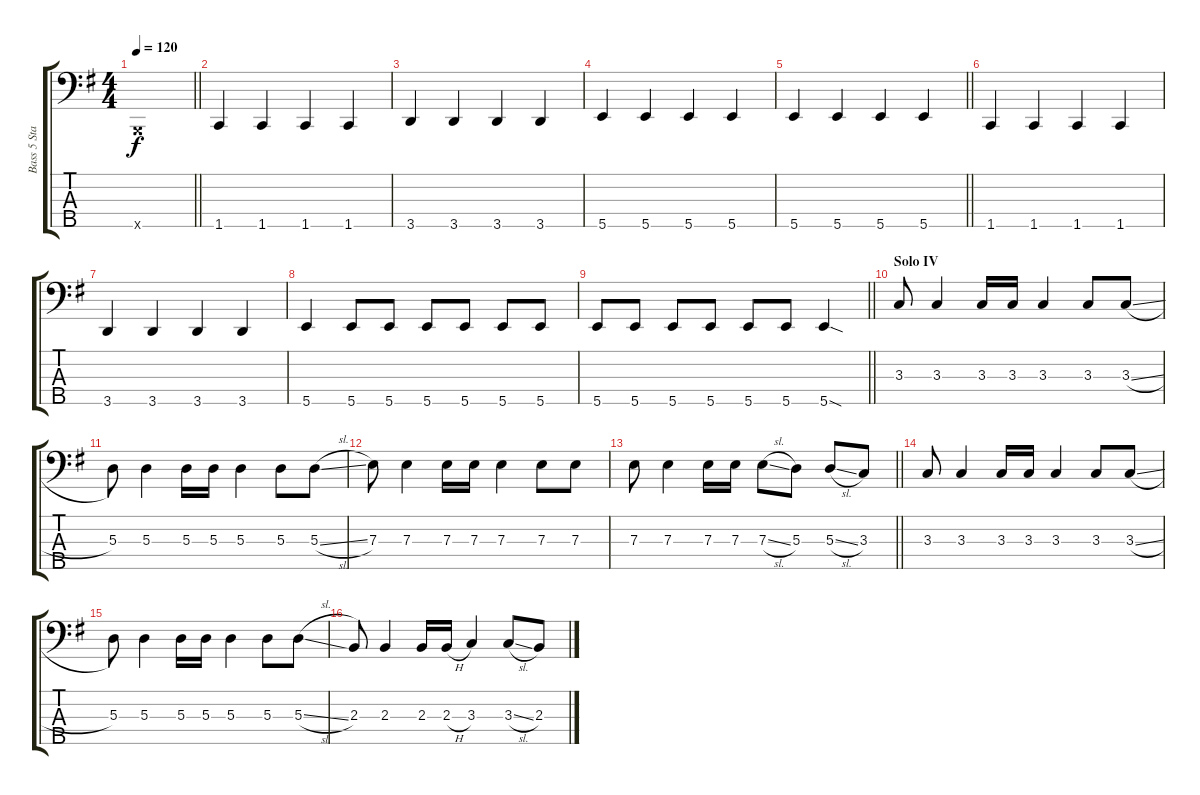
\track ("Bass 5 Standard" "Bass 5 Sta") {instrument electricbassfinger}
\staff {score tabs}
\tuning (G2 D2 A1 E1 B0) {hide}
\ts (4 4)
\tempo 120
\clef f4
\barLineRight lightlight
\ks eminor
0.5{x}.1{dy f volume 16} |
\section ("" "")
1.5.4 1.5.4 1.5.4 1.5.4 |
3.5.4 3.5.4 3.5.4 3.5.4 |
5.5.4 5.5.4 5.5.4 5.5.4 |
\barLineRight lightlight
5.5.4 5.5.4 5.5.4 5.5.4 |
1.5.4 1.5.4 1.5.4 1.5.4 |
3.5.4 3.5.4 3.5.4 3.5.4 |
5.5.4 5.5.8{volume 10} 5.5.8{volume 16} 5.5.8 5.5.8 5.5.8 5.5.8 |
\barLineRight lightlight
5.5.8 5.5.8 5.5.8 5.5.8 5.5.8 5.5.8 5.5{sod}.4 |
\section ("" "Solo IV")
3.3.8 3.3.4 3.3.16 3.3.16 3.3.4 3.3.8 3.3{sl}.8 |
5.3.8 5.3.4 5.3.16 5.3.16 5.3.4 5.3.8 5.3{sl}.8 |
7.3.8 7.3.4 7.3.16 7.3.16 7.3.4 7.3.8 7.3.8 |
\barLineRight lightlight
7.3.8 7.3.4 7.3.16 7.3.16 7.3{sl}.8 5.3.8 5.3{sl}.8 3.3.8 |
3.3.8 3.3.4 3.3.16 3.3.16 3.3.4 3.3.8 3.3{sl}.8 |
5.3.8 5.3.4 5.3.16 5.3.16 5.3.4 5.3.8 5.3{sl}.8 |
2.3.8 2.3.4 2.3.16 2.3{h}.16 3.3.4 3.3{sl}.8 2.3.8
